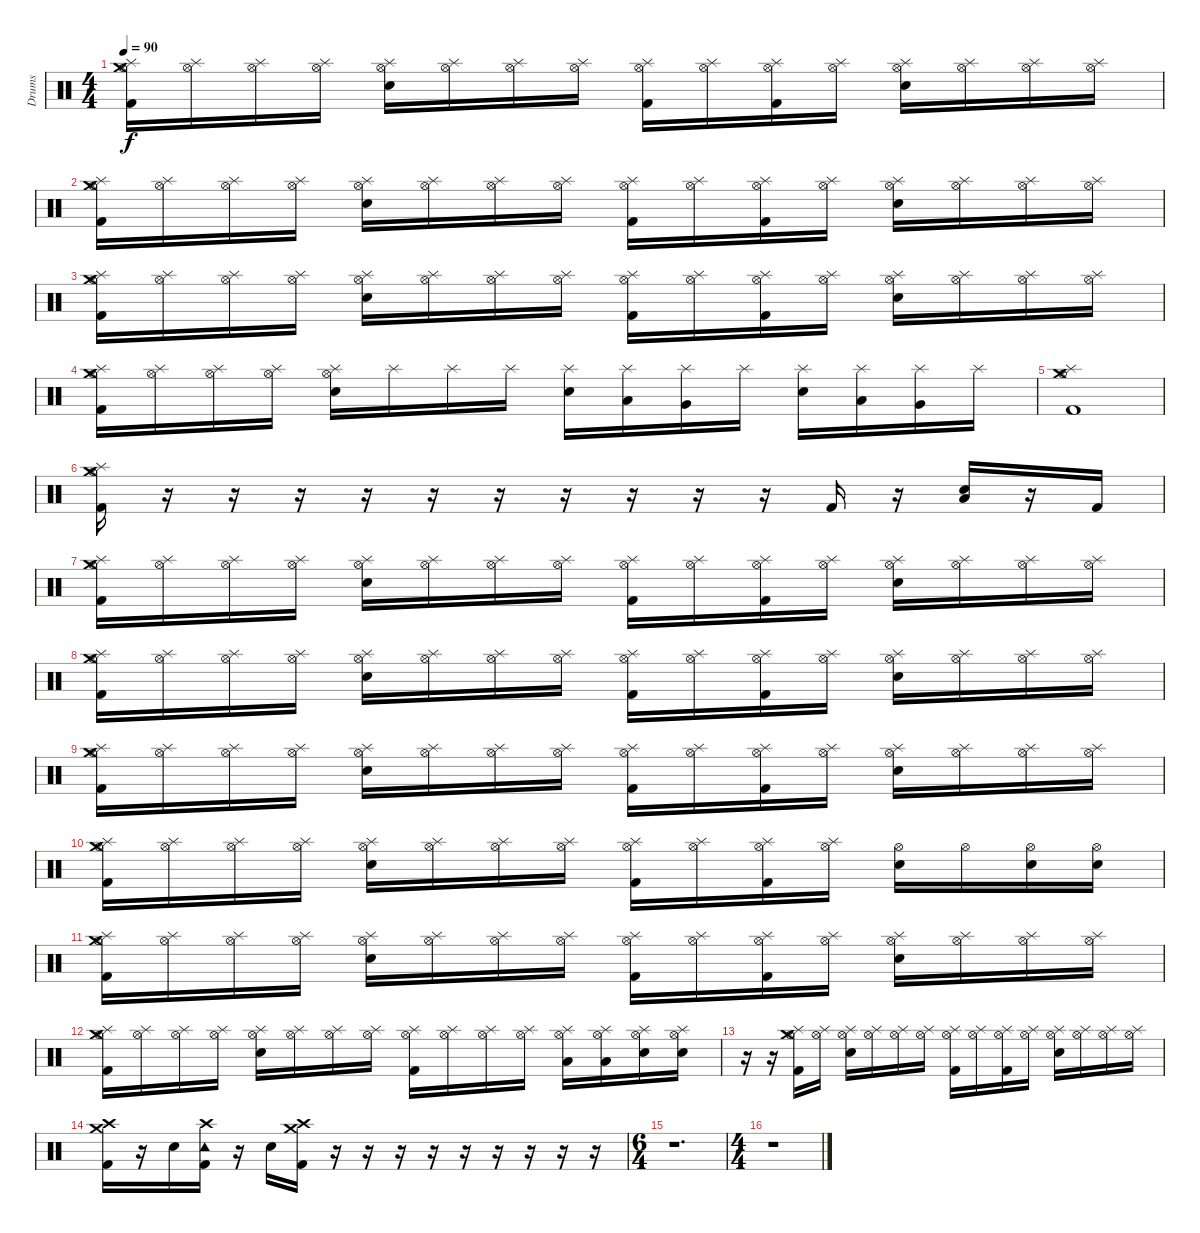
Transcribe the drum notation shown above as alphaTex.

\track ("Drums" "Drums") {instrument percussion}
\staff {score}
\articulation defaults
\ts (4 4)
\tempo 90
\clef neutral
\ks c
("Splash (hit)" "Hi-Hat (open)" "Crash medium (hit)" "Kick (hit) 2").16{dy f} ("Splash (hit)" "Hi-Hat (open)").16 ("Splash (hit)" "Hi-Hat (open)").16 ("Splash (hit)" "Hi-Hat (open)").16 ("Splash (hit)" "Hi-Hat (open)" "Electric Snare (hit)").16 ("Splash (hit)" "Hi-Hat (open)").16 ("Splash (hit)" "Hi-Hat (open)").16 ("Splash (hit)" "Hi-Hat (open)").16 ("Splash (hit)" "Hi-Hat (open)" "Kick (hit) 2").16 ("Splash (hit)" "Hi-Hat (open)").16 ("Splash (hit)" "Hi-Hat (open)" "Kick (hit) 2").16 ("Splash (hit)" "Hi-Hat (open)").16 ("Splash (hit)" "Hi-Hat (open)" "Electric Snare (hit)").16 ("Splash (hit)" "Hi-Hat (open)").16 ("Splash (hit)" "Hi-Hat (open)").16 ("Splash (hit)" "Hi-Hat (open)").16 |
("Splash (hit)" "Hi-Hat (open)" "Crash medium (hit)" "Kick (hit) 2").16 ("Splash (hit)" "Hi-Hat (open)").16 ("Splash (hit)" "Hi-Hat (open)").16 ("Splash (hit)" "Hi-Hat (open)").16 ("Splash (hit)" "Hi-Hat (open)" "Electric Snare (hit)").16 ("Splash (hit)" "Hi-Hat (open)").16 ("Splash (hit)" "Hi-Hat (open)").16 ("Splash (hit)" "Hi-Hat (open)").16 ("Splash (hit)" "Hi-Hat (open)" "Kick (hit) 2").16 ("Splash (hit)" "Hi-Hat (open)").16 ("Splash (hit)" "Hi-Hat (open)" "Kick (hit) 2").16 ("Splash (hit)" "Hi-Hat (open)").16 ("Splash (hit)" "Hi-Hat (open)" "Electric Snare (hit)").16 ("Splash (hit)" "Hi-Hat (open)").16 ("Splash (hit)" "Hi-Hat (open)").16 ("Splash (hit)" "Hi-Hat (open)").16 |
("Splash (hit)" "Hi-Hat (open)" "Crash medium (hit)" "Kick (hit) 2").16 ("Splash (hit)" "Hi-Hat (open)").16 ("Splash (hit)" "Hi-Hat (open)").16 ("Splash (hit)" "Hi-Hat (open)").16 ("Splash (hit)" "Hi-Hat (open)" "Electric Snare (hit)").16 ("Splash (hit)" "Hi-Hat (open)").16 ("Splash (hit)" "Hi-Hat (open)").16 ("Splash (hit)" "Hi-Hat (open)").16 ("Splash (hit)" "Hi-Hat (open)" "Kick (hit) 2").16 ("Splash (hit)" "Hi-Hat (open)").16 ("Splash (hit)" "Hi-Hat (open)" "Kick (hit) 2").16 ("Splash (hit)" "Hi-Hat (open)").16 ("Splash (hit)" "Hi-Hat (open)" "Electric Snare (hit)").16 ("Splash (hit)" "Hi-Hat (open)").16 ("Splash (hit)" "Hi-Hat (open)").16 ("Splash (hit)" "Hi-Hat (open)").16 |
("Splash (hit)" "Hi-Hat (open)" "Crash medium (hit)" "Kick (hit) 2").16 ("Splash (hit)" "Hi-Hat (open)").16 ("Splash (hit)" "Hi-Hat (open)").16 ("Splash (hit)" "Hi-Hat (open)").16 ("Splash (hit)" "Hi-Hat (open)" "Electric Snare (hit)").16 "Splash (hit)".16 "Splash (hit)".16 "Splash (hit)".16 ("Splash (hit)" "Snare (hit) 2").16 ("Splash (hit)" "Low Tom (hit)").16 ("Splash (hit)" "Very Low Tom (hit)").16 "Splash (hit)".16 ("Splash (hit)" "Snare (hit) 2").16 ("Splash (hit)" "Low Tom (hit)").16 ("Splash (hit)" "Very Low Tom (hit)").16 "Splash (hit)".16 |
("Splash (hit)" "Hi-Hat (open)" "Crash medium (hit)" "Kick (hit) 2").1 |
("Splash (hit)" "Hi-Hat (open)" "Crash medium (hit)" "Kick (hit) 2").16 r.16 r.16 r.16 r.16 r.16 r.16 r.16 r.16 r.16 r.16 "Kick (hit) 2".16 r.16 ("Low Tom (hit)" "Snare (hit) 2").16 r.16 "Kick (hit) 2".16 |
("Splash (hit)" "Hi-Hat (open)" "Crash medium (hit)" "Kick (hit) 2").16 ("Splash (hit)" "Hi-Hat (open)").16 ("Splash (hit)" "Hi-Hat (open)").16 ("Splash (hit)" "Hi-Hat (open)").16 ("Splash (hit)" "Hi-Hat (open)" "Electric Snare (hit)").16 ("Splash (hit)" "Hi-Hat (open)").16 ("Splash (hit)" "Hi-Hat (open)").16 ("Splash (hit)" "Hi-Hat (open)").16 ("Splash (hit)" "Hi-Hat (open)" "Kick (hit) 2").16 ("Splash (hit)" "Hi-Hat (open)").16 ("Splash (hit)" "Hi-Hat (open)" "Kick (hit) 2").16 ("Splash (hit)" "Hi-Hat (open)").16 ("Splash (hit)" "Hi-Hat (open)" "Electric Snare (hit)").16 ("Splash (hit)" "Hi-Hat (open)").16 ("Splash (hit)" "Hi-Hat (open)").16 ("Splash (hit)" "Hi-Hat (open)").16 |
("Splash (hit)" "Hi-Hat (open)" "Crash medium (hit)" "Kick (hit) 2").16 ("Splash (hit)" "Hi-Hat (open)").16 ("Splash (hit)" "Hi-Hat (open)").16 ("Splash (hit)" "Hi-Hat (open)").16 ("Splash (hit)" "Hi-Hat (open)" "Electric Snare (hit)").16 ("Splash (hit)" "Hi-Hat (open)").16 ("Splash (hit)" "Hi-Hat (open)").16 ("Splash (hit)" "Hi-Hat (open)").16 ("Splash (hit)" "Hi-Hat (open)" "Kick (hit) 2").16 ("Splash (hit)" "Hi-Hat (open)").16 ("Splash (hit)" "Hi-Hat (open)" "Kick (hit) 2").16 ("Splash (hit)" "Hi-Hat (open)").16 ("Splash (hit)" "Hi-Hat (open)" "Electric Snare (hit)").16 ("Splash (hit)" "Hi-Hat (open)").16 ("Splash (hit)" "Hi-Hat (open)").16 ("Splash (hit)" "Hi-Hat (open)").16 |
("Splash (hit)" "Hi-Hat (open)" "Crash medium (hit)" "Kick (hit) 2").16 ("Splash (hit)" "Hi-Hat (open)").16 ("Splash (hit)" "Hi-Hat (open)").16 ("Splash (hit)" "Hi-Hat (open)").16 ("Splash (hit)" "Hi-Hat (open)" "Electric Snare (hit)").16 ("Splash (hit)" "Hi-Hat (open)").16 ("Splash (hit)" "Hi-Hat (open)").16 ("Splash (hit)" "Hi-Hat (open)").16 ("Splash (hit)" "Hi-Hat (open)" "Kick (hit) 2").16 ("Splash (hit)" "Hi-Hat (open)").16 ("Splash (hit)" "Hi-Hat (open)" "Kick (hit) 2").16 ("Splash (hit)" "Hi-Hat (open)").16 ("Splash (hit)" "Hi-Hat (open)" "Electric Snare (hit)").16 ("Splash (hit)" "Hi-Hat (open)").16 ("Splash (hit)" "Hi-Hat (open)").16 ("Splash (hit)" "Hi-Hat (open)").16 |
("Splash (hit)" "Hi-Hat (open)" "Crash medium (hit)" "Kick (hit) 2").16 ("Splash (hit)" "Hi-Hat (open)").16 ("Splash (hit)" "Hi-Hat (open)").16 ("Splash (hit)" "Hi-Hat (open)").16 ("Splash (hit)" "Hi-Hat (open)" "Electric Snare (hit)").16 ("Splash (hit)" "Hi-Hat (open)").16 ("Splash (hit)" "Hi-Hat (open)").16 ("Splash (hit)" "Hi-Hat (open)").16 ("Splash (hit)" "Hi-Hat (open)" "Kick (hit) 2").16 ("Splash (hit)" "Hi-Hat (open)").16 ("Splash (hit)" "Hi-Hat (open)" "Kick (hit) 2").16 ("Splash (hit)" "Hi-Hat (open)").16 ("Hi-Hat (open)" "Electric Snare (hit)").16 "Hi-Hat (open)".16 ("Hi-Hat (open)" "Electric Snare (hit)").16 ("Hi-Hat (open)" "Electric Snare (hit)").16 |
("Splash (hit)" "Hi-Hat (open)" "Crash medium (hit)" "Kick (hit) 2").16 ("Splash (hit)" "Hi-Hat (open)").16 ("Splash (hit)" "Hi-Hat (open)").16 ("Splash (hit)" "Hi-Hat (open)").16 ("Splash (hit)" "Hi-Hat (open)" "Electric Snare (hit)").16 ("Splash (hit)" "Hi-Hat (open)").16 ("Splash (hit)" "Hi-Hat (open)").16 ("Splash (hit)" "Hi-Hat (open)").16 ("Splash (hit)" "Hi-Hat (open)" "Kick (hit) 2").16 ("Splash (hit)" "Hi-Hat (open)").16 ("Splash (hit)" "Hi-Hat (open)" "Kick (hit) 2").16 ("Splash (hit)" "Hi-Hat (open)").16 ("Splash (hit)" "Hi-Hat (open)" "Electric Snare (hit)").16 ("Splash (hit)" "Hi-Hat (open)").16 ("Splash (hit)" "Hi-Hat (open)").16 ("Splash (hit)" "Hi-Hat (open)").16 |
("Splash (hit)" "Hi-Hat (open)" "Crash medium (hit)" "Kick (hit) 2").16 ("Splash (hit)" "Hi-Hat (open)").16 ("Splash (hit)" "Hi-Hat (open)").16 ("Splash (hit)" "Hi-Hat (open)").16 ("Splash (hit)" "Hi-Hat (open)" "Electric Snare (hit)").16 ("Splash (hit)" "Hi-Hat (open)").16 ("Splash (hit)" "Hi-Hat (open)").16 ("Splash (hit)" "Hi-Hat (open)").16 ("Splash (hit)" "Hi-Hat (open)" "Kick (hit) 2").16 ("Splash (hit)" "Hi-Hat (open)").16 ("Splash (hit)" "Hi-Hat (open)").16 ("Splash (hit)" "Hi-Hat (open)").16 ("Splash (hit)" "Hi-Hat (open)" "Low Tom (hit)").16 ("Splash (hit)" "Hi-Hat (open)" "Low Tom (hit)").16 ("Splash (hit)" "Hi-Hat (open)" "Electric Snare (hit)").16 ("Splash (hit)" "Hi-Hat (open)" "Electric Snare (hit)").16 |
r.16 r.16 ("Splash (hit)" "Hi-Hat (open)" "Crash medium (hit)" "Kick (hit) 2").16 ("Splash (hit)" "Hi-Hat (open)").16 ("Splash (hit)" "Hi-Hat (open)" "Electric Snare (hit)").16 ("Splash (hit)" "Hi-Hat (open)").16 ("Splash (hit)" "Hi-Hat (open)").16 ("Splash (hit)" "Hi-Hat (open)").16 ("Splash (hit)" "Hi-Hat (open)" "Kick (hit) 2").16 ("Splash (hit)" "Hi-Hat (open)").16 ("Splash (hit)" "Hi-Hat (open)" "Kick (hit) 2").16 ("Splash (hit)" "Hi-Hat (open)").16 ("Splash (hit)" "Hi-Hat (open)" "Electric Snare (hit)").16 ("Splash (hit)" "Hi-Hat (open)").16 ("Splash (hit)" "Hi-Hat (open)").16 ("Splash (hit)" "Hi-Hat (open)").16 |
("Crash high (hit)" "Crash medium (hit)" "Kick (hit) 2").16 r.16 "Electric Snare (hit)".16 ("Crash high (hit)" "Tambourine (hit)" "Kick (hit) 2").16 r.16 "Electric Snare (hit)".16 ("Crash high (hit)" "Crash medium (hit)" "Kick (hit) 2").16 r.16 r.16 r.16 r.16 r.16 r.16 r.16 r.16 r.16 |
\ts (6 4)
r.1{d} |
\ts (4 4)
r.1
